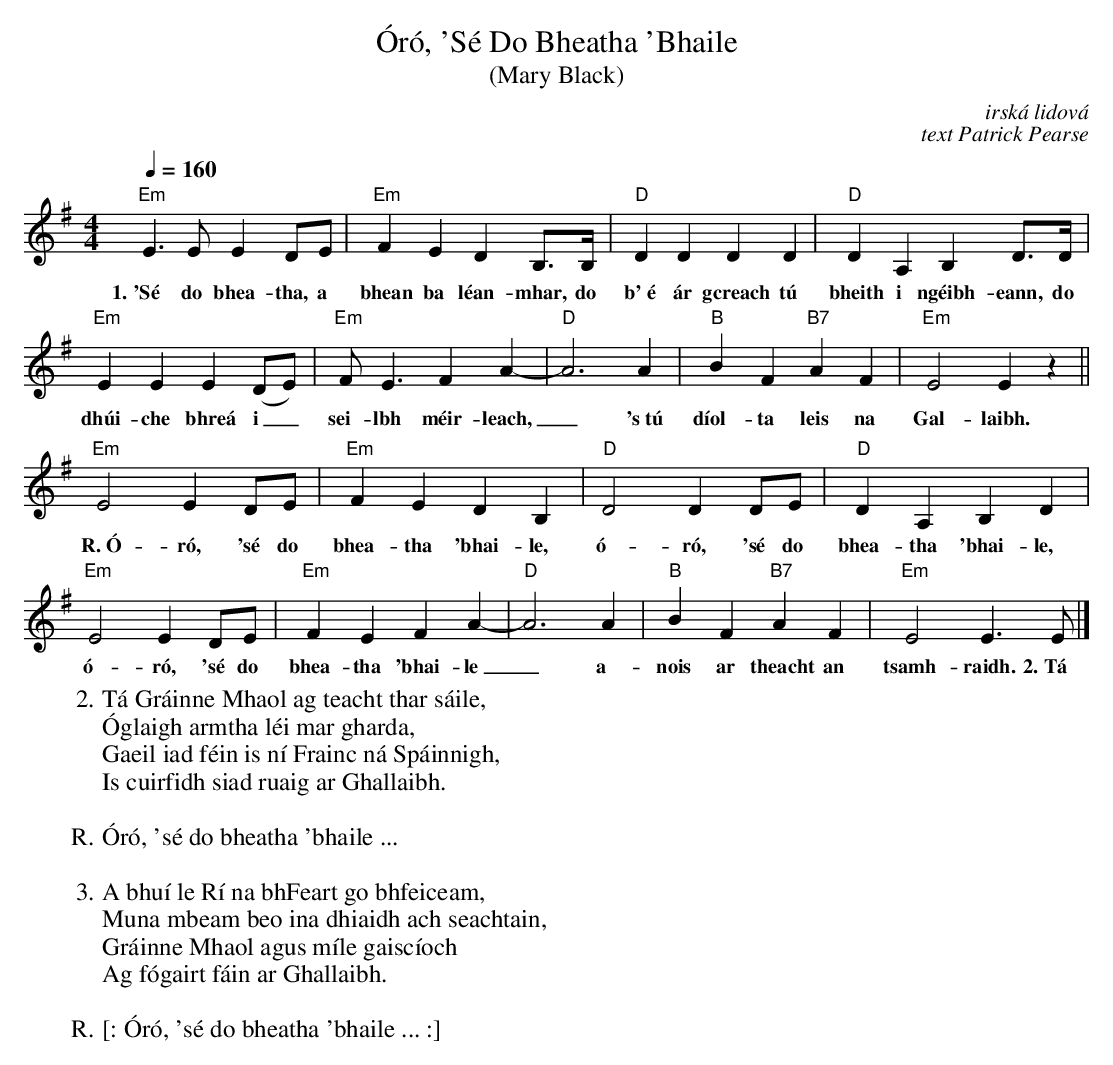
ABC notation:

X:1
T:Óró, 'Sé Do Bheatha 'Bhaile
T:(Mary Black)
C:irská lidová
C:text Patrick Pearse
M:4/4
L:1/4
Q:1/4=160
K:Em
"Em"E>EED/E/ | "Em"FEDB,/>B,/ | "D"DDDD | "D"DA,B,D/>D/ |
w:1.~'Sé do bhea-tha, a bhean ba léan-mhar, do b'~é ár gcreach tú bheith i ngéibh-eann, do
"Em"EEE(D/E/) | "Em"F<EFA- | "D"A3A |"B"BF"B7"AF | "Em"E2Ez ||
w:dhúi-che bhreá i_ sei-lbh méir-leach,_ 's~tú díol-ta leis na Gal-laibh.
"Em"E2ED/E/ | "Em"FEDB, | "D"D2DD/E/ | "D"DA,B,D |
w:R.~Ó-ró, 'sé do bhea-tha 'bhai-le, ó-ró, 'sé do bhea-tha 'bhai-le,
"Em"E2ED/E/ | "Em"FEFA- | "D"A3A |"B"BF"B7"AF | "Em"E2E>E |]
w:ó-ró, 'sé do bhea-tha 'bhai-le_ a-nois ar theacht an tsamh-raidh. 2.~Tá
W:2. Tá Gráinne Mhaol ag teacht thar sáile,
W:Óglaigh armtha léi mar gharda,
W:Gaeil iad féin is ní Frainc ná Spáinnigh,
W:Is cuirfidh siad ruaig ar Ghallaibh.
W:
W:R. Óró, 'sé do bheatha 'bhaile ...
W:
W:3. A bhuí le Rí na bhFeart go bhfeiceam,
W:Muna mbeam beo ina dhiaidh ach seachtain,
W:Gráinne Mhaol agus míle gaiscíoch
W:Ag fógairt fáin ar Ghallaibh.
W:
W:R. [: Óró, 'sé do bheatha 'bhaile ... :]
